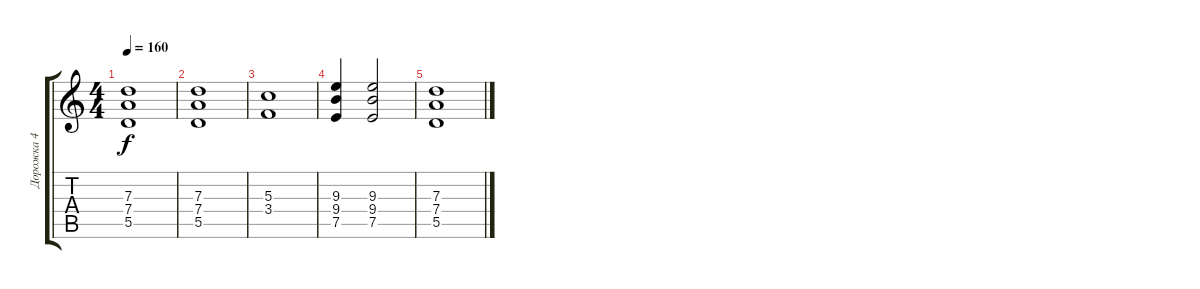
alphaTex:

\track ("Дорожка 4" "Дорожка 4") {instrument acousticguitarsteel}
\staff {score tabs}
\tuning (E4 B3 G3 D3 A2 E2) {hide}
\ts (4 4)
\tempo 160
\clef g2
\ks c
(7.3 7.4 5.5).1{dy f} |
(7.3 7.4 5.5).1 |
(5.3 3.4).1 |
(9.3 9.4 7.5).4 (9.3 9.4 7.5).2 |
(7.3 7.4 5.5).1
